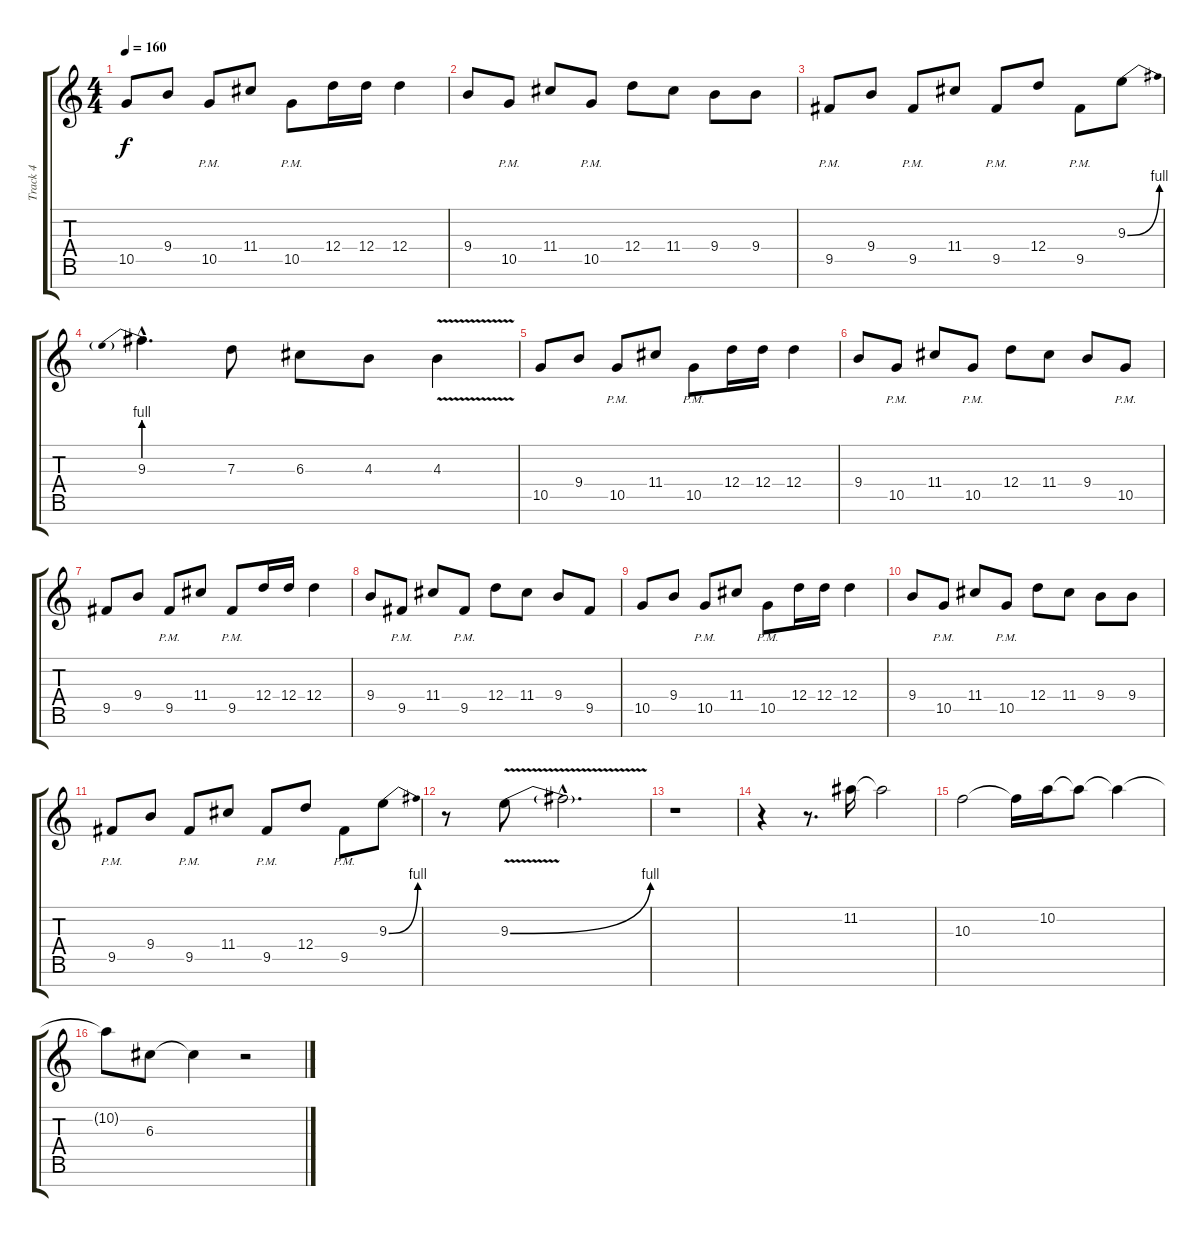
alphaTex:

\track ("Track 4" "Track 4") {instrument distortionguitar}
\staff {score tabs}
\tuning (E4 B3 G3 D3 A2 E2 B1) {hide}
\ts (4 4)
\tempo 160
\clef g2
\ks c
10.5.8{dy f} 9.4.8 10.5{pm}.8 11.4.8 10.5{pm}.8 12.4.16 12.4.16 12.4.4 |
9.4.8 10.5{pm}.8 11.4.8 10.5{pm}.8 12.4.8 11.4.8 9.4.8 9.4.8 |
9.5{pm}.8 9.4.8 9.5{pm}.8 11.4.8 9.5{pm}.8 12.4.8 9.5{pm}.8 9.3{be (bend 0 0 60 4)}.8 |
9.3{be (prebend 0 4 60 4) hac}.4{d} 7.3.8 6.3.8 4.3.8 4.3{v}.4 |
10.5.8 9.4.8 10.5{pm}.8 11.4.8 10.5{pm}.8 12.4.16 12.4.16 12.4.4 |
9.4.8 10.5{pm}.8 11.4.8 10.5{pm}.8 12.4.8 11.4.8 9.4.8 10.5{pm}.8 |
9.5.8 9.4.8 9.5{pm}.8 11.4.8 9.5{pm}.8 12.4.16 12.4.16 12.4.4 |
9.4.8 9.5{pm}.8 11.4.8 9.5{pm}.8 12.4.8 11.4.8 9.4.8 9.5.8 |
10.5.8 9.4.8 10.5{pm}.8 11.4.8 10.5{pm}.8 12.4.16 12.4.16 12.4.4 |
9.4.8 10.5{pm}.8 11.4.8 10.5{pm}.8 12.4.8 11.4.8 9.4.8 9.4.8 |
9.5{pm}.8 9.4.8 9.5{pm}.8 11.4.8 9.5{pm}.8 12.4.8 9.5{pm}.8 9.3{be (bend 0 0 60 4)}.8 |
r.8 9.3{be (bend 0 0 60 4) v}.8 9.3{hac t}.2{d} |
r.1 |
r.4{balance 8 instrument fx1rain} r.8{d} 11.2.16 11.2{t}.2 |
10.3.2 10.3{t}.16 10.2.16 10.2{t}.8 10.2{t}.4 |
10.2{t}.8 6.3.8 6.3{t}.4 r.2
